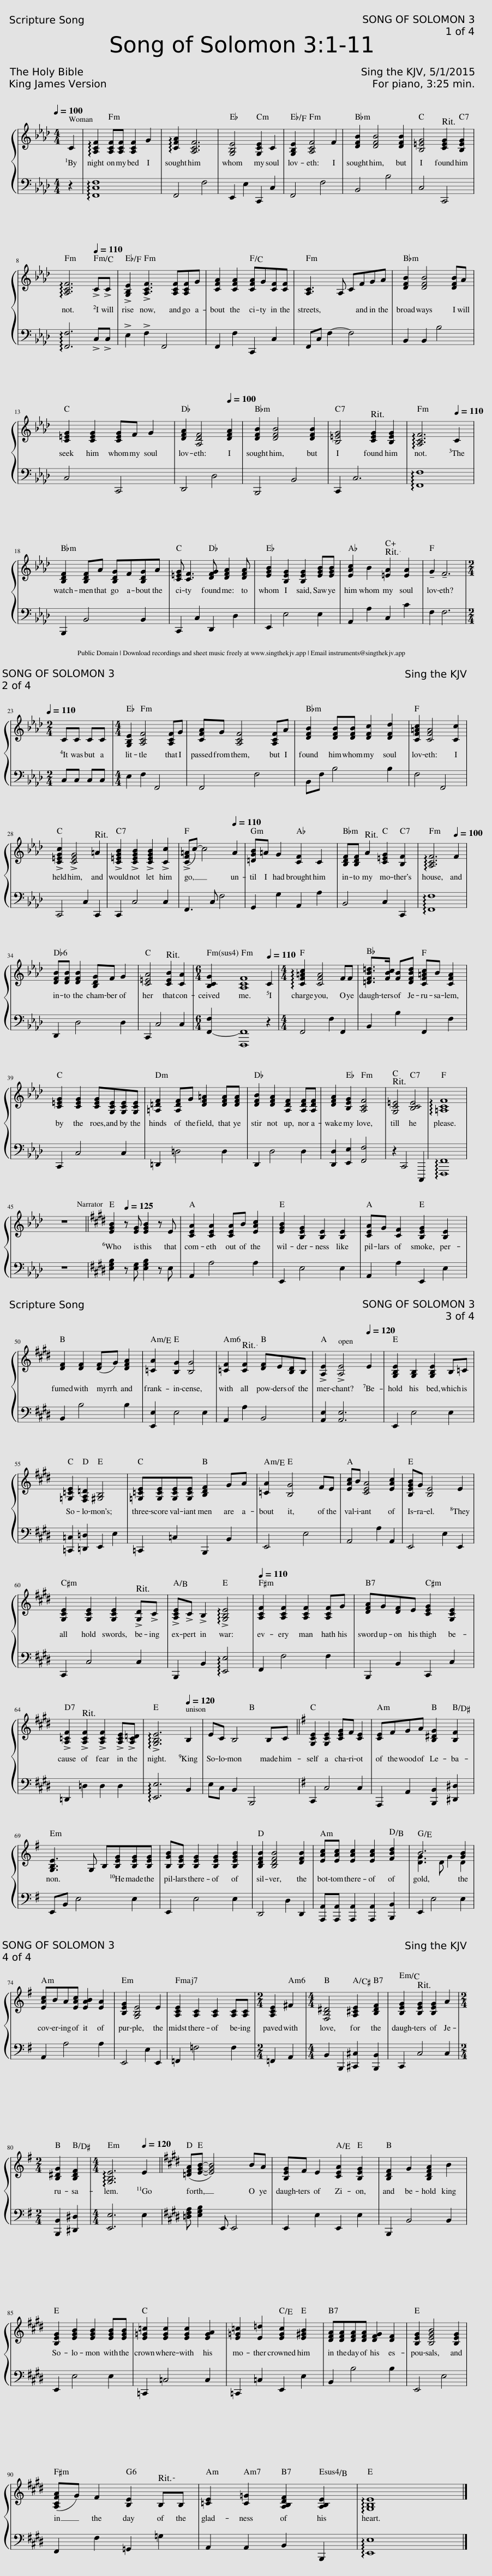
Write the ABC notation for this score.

X:1
%%score { ( 1 3 ) | 2 }
L:1/8
Q:1/4=100
M:4/4
I:linebreak $
K:Ab
V:1 treble
V:3 treble
V:2 bass
V:1
 C2 | !arpeggio![A,CF]2 [A,CF][A,CF] [A,CF]2 G2 | !arpeggio![CFA]2 [A,CF]6 | [G,B,E]4 [G,CE]2 C2 | [G,B,E]2 [A,CF]4 F2 | %5
 [DFB]2 [DFB]4 [DFB]2 | [B,=EG]4 [CEG]2 [B,EG]2 |$ !arpeggio![A,CF]6[Q:1/4=110] !>!C!>!C | !>![G,B,E]2 !>![A,CF]3 [A,CF][A,CF]G | [CFA]2 [CFA]2 [CFA]G[CF][CF] | %10
 [A,C]3 A, CFGA | [DFB]2 [DFB]4 [DFB]A |$ [C=EG]2 [CEG]2 [CEG]F G2 | [DFA]2 [A,DF]4[Q:1/4=100] [DFA]2 | [DFB]2 [DFB]4 [DFB]2 | %15
 [B,=EG]4 [CEG]2 [B,EG]2 | !arpeggio![A,CF]6[Q:1/4=110] C2 |$ [B,DF]2 [B,DF]A [B,DG]F[B,DG]A | [C=EG] [CF]3 [DFG] [DFA]2 [DFA] | [EGB]2 [B,EG]2 [B,EG]2 [EGB][EGB] | %20
 [EAc]2 B2 [=EA]2 [EA]2 | !tenuto!G2 !tenuto!F6 |$[M:2/4][Q:1/4=110] CC CC |[M:4/4] [G,B,E]2 [A,CF]4 [A,CF]G | [CFA]G [A,CF]4 [A,CF]A | %25
 [DFB]2 [DFB][DFB] [DFc]2 [DFd]2 | [CF=Ac]2 [CFA]4 [Cc]2 |$ !>![C=EGc]2 !>![CEG]4 =A2 | !>![C=EGB]2 !>![CEGB]2 !>![CEGB]2 !>![Cc]2 | (!>![CF=A]c-) c4[Q:1/4=110] A2 | %30
 [=DGB]=A G2 [CF]2 C2 | [B,DF][B,DF] A2 [C=EG]2 [B,F]2 | !arpeggio![A,CF]6[Q:1/4=100] F2 |$ [DFB][DFB] [DFB]2 [B,DG]F G2 | [C=EA]4 [CEB]2 [CA]2 | %35
[M:6/4] [B,CG]2 [A,CF]8[Q:1/4=110] C2 |[M:4/4] !arpeggio![CF=Ac]2 [CFA]4 FF | [=DFB=d]>[FBc] [FB][DFBd] [CF=Ac]B [CFA]2 |$ [C=EG]2 [CEG]2 [CEG][G,CE][G,CE][G,CE] | [=A,=DF]2 [A,DF]G [DF=A]2 [DFA][DFA] | %40
 [DFB]2 [DFA]2 [A,DF]2 [A,DF][A,DF] | [DFA]2 [B,EG]2 [A,CF]4 | [G,C=E]4 [B,CE]4 | !arpeggio![=A,CF]8 |$ z8 || %45
[K:E] [EGB]2[Q:1/4=125] z [EG] [EGB]2 z E | [CEA]2 [CEA]2 [CEA]B [EAc]2 | [EGB]2 [B,EG]2 [B,E]2 [B,E]2 | [CEA]G [CF]2 [B,EG]2 [B,E]2 |$ [DF]2 [DF]2 ([DF]G) [DFA]2 | %50
 [=CA]2 [B,G]2 [B,G]4 | [=CF]2 [CF]2 [DF]E[B,D]B, | !>![A,E]2 !>![A,E]4[Q:1/4=120] E2 | [G,B,E]2 [G,B,]2 [G,B,E]2 B,=C |$ [=G,=CE]2 [F,A,=D]2 [^G,B,]4 | %55
 [=G,=CE][G,CE][G,CE][G,CE] [B,DF]2 GA | [=CA]2 [B,G]4 FE | [EAc]B [CEA]4 [EAc]2 | [B,EGB]G [B,E]4 E2 |$ [G,CE]2 [G,CE]2 [G,CE]2 !>![G,D]!>!C | %60
 !>![A,CE]!>!C !>!B,2 !arpeggio!!>![G,B,E]4 |[Q:1/4=110] [A,CF]2 [A,CF]2 [A,CF]2 [A,CF]G | [DFA]G[DF]E [CEG]2 [G,CE]2 |$ !>![A,=CF]2 !>![A,CF]2 !>![A,CF]2 !>![A,CE]!>![A,C=D] | !arpeggio!!>![G,B,E]6[Q:1/4=120] B,2 | %65
 EC B,4 B,C ||[K:G] [G,CE]2 [G,CE]2 [CEG]F [CE]2 | [CE]FGA [B,^DG]2 [B,F]2 |$ [G,B,E]3 G, B,[B,EG][B,EG][B,EG] | [B,GB][B,EG] [B,EG]2 [B,EG]2 [B,EGB]2 | %70
 [B,DFB]2 [B,DFB]4 [DFB]2 | [EAc][EAc] [EAc]2 [EAc]2 [FBd]2 | B6 [GB]2 |$ [EAc]BA[EAc] [EAB]2 [EA]2 | [B,EG]2 [G,B,E]4 E2 | %75
 [A,CE]2 [A,C]2 [A,C]2 [A,C][A,C] |[M:2/4] [A,CE]2 ^F2 |[M:4/4] [F,B,^D]4 [A,^CE]2 [B,DF]2 | [B,EG]2 [B,EG]2 [B,EG]2 A2 |$[M:2/4] [B,^DG]2 [B,DF]2 | %80
[M:4/4] !arpeggio![G,B,E]6[Q:1/4=120] E2 ||[K:E] ([=DFA][EGB]- [EGB]4) BA | [B,EG]F E2 [CEA]2 [B,EG]2 | [B,DF]2 G2 [B,DFA]2 B2 |$ [B,EG]2 [EGB]2 [EGB]2 [EGB][EGB] | %85
 [E=G=c]2 [EGc]2 [EGc]2 [EGA]2 | [E=G=c]2 [E=d]2 [EGc]2 [E^GB]2 | [DFA][DFA][DFA][DFA] [DFG]2 [DF]2 | [B,EG]2 [B,EGB]4 [B,EG]2 |$ ([A,CFA]G) F2 [B,E]2 B,B, | %90
 [=CE]2 [C=G]2 [A,B,DF]2 [A,B,E]2 | !arpeggio![G,B,E]8 |] %92
V:2
 z2 | !arpeggio![F,,C,F,]8 | F,,4 F,4 | E,,2 E,2 C,,2 C,2 | F,,4 F,4 | %5
 B,,4 B,4 | C,4 C,,4 |$ !arpeggio![F,,F,]6 !>!C,!>!C, | !>!E,2 !>!F,2 F,,4 | F,,2 F,2 C,,2 C,2 | %10
 F,,C, F,2- F,4 | B,,2 B,,2 B,4 |$ C,4 C,,4 | D,,4 D,4 | B,,,4 B,,4 | %15
 C,,2 C,6 | !arpeggio![F,,F,]8 |$ B,,,2 B,,4 B,,2 | C,,2 C,2 D,,2 D,2 | E,,2 E,4 E,2 | %20
 A,,2 A,2 C,2 C2 | F,2 F,6 |$[M:2/4] C,C, C,C, |[M:4/4] E,2 F,2 F,,4 | F,,4 F,4 | %25
 B,,F, B,4 B,2 | F,4 F,,4 |$ C,,4 C,2 C,,2 | C,,2 C,4 C,2 | F,,3 C, F,4 | %30
 G,,2 G,2 A,,2 A,2 | B,,4 C,2 C,,2 | !arpeggio![F,,F,]8 |$ D,,2 D,4 D,2 | C,,2 C,4 C,2 | %35
[M:6/4] [F,,-F,]2 [F,,,F,,]8 z2 |[M:4/4] F,,4 F,2 F,,2 | B,,2 B,2 F,,2 F,2 |$ C,,2 C,4 C,2 | =D,,2 =D,4 D,2 | %40
 D,,2 D,4 D,2 | [D,,D,]2 [E,,E,]2 [F,,F,]4 | z2 C,,4 C,,,2 | !arpeggio![F,,,F,,]8 |$ z8 || %45
[K:E] [E,G,B,]2 z [E,G,] [E,G,B,]2 z E, | A,,2 A,4 A,2 | E,,2 E,4 E,2 | A,,2 A,2 E,,2 E,2 |$ B,,2 B,4 B,2 | %50
 [E,,E,]2 E,4 E,2 | A,,2 A,2 B,,4 | [A,,E,]2 [A,,E,]6 | E,,2 E,4 E,2 |$ [=C,,=C,]2 [=D,,=D,]2 E,,2 E,2 | %55
 =C,,2 =C,2 B,,,2 B,,2 | E,,4 E,4 | A,,4 A,2 A,,2 | E,,4 E,2 E,,2 |$ C,,2 C,4 C,2 | %60
 B,,,2 B,,2 !arpeggio![E,,E,]4 | F,,2 F,4 F,2 | B,,,2 B,,2 C,,2 C,2 |$ =D,,2 =D,2 D,2 D,2 | !arpeggio![E,,E,]6 B,,2 | %65
 E,C, B,,2 B,,,4 ||[K:G] C,,2 C,4 C,2 | A,,,2 A,,2 [B,,,B,,]2 [^D,,^D,]2 |$ E,,B,, E,4 E,2 | E,,2 E,4 E,2 | %70
 D,,4 D,2 D,,2 | [A,,,A,,][A,,,A,,] [A,,,A,,]2 [A,,,A,,]2 [B,,,B,,]2 | E,,2 E,4 E,2 |$ A,,2 A,4 A,2 | E,,4 E,2 E,,2 | %75
 =F,,2 =F,4 F,2 |[M:2/4] =F,,2 A,,2 |[M:4/4] B,,2 B,,,2 [^C,,^C,]2 [B,,,B,,]2 | C,,2 C,4 C,2 |$[M:2/4] [B,,,B,,]2 [^D,,^D,]2 | %80
[M:4/4] [E,,E,]6 E,2 ||[K:E] [=D,F,A,] [E,G,B,]2 E,, E,,4 | E,,2 E,2 E,,2 E,2 | B,,,2 B,,4 B,,2 |$ E,,2 E,4 E,2 | %85
 =C,,2 =C,4 C,2 | =C,,2 =C,2 E,,2 E,2 | B,,2 B,4 B,2 | E,,4 E,4 |$ F,,2 F,2 =G,,2 =G,2 | %90
 A,,2 A,,2 B,,2 B,,,2 | !arpeggio![E,,E,]8 |] %92
V:3
 x2 | x8 | x8 | x8 | x8 | %5
 x8 | x8 |$ x8 | x8 | x8 | %10
 x8 | x8 |$ x8 | x8 | x8 | %15
 x8 | x8 |$ x8 | x8 | x8 | %20
 x8 | x8 |$[M:2/4] x4 |[M:4/4] x8 | x8 | %25
 x8 | x8 |$ x8 | x8 | x8 | %30
 x8 | x8 | x8 |$ x8 | x8 | %35
[M:6/4] x12 |[M:4/4] x8 | x8 |$ x8 | x8 | %40
 x8 | x8 | x8 | x8 |$ x8 || %45
[K:E] x8 | x8 | x8 | x8 |$ x8 | %50
 x8 | x8 | x8 | x8 |$ x8 | %55
 x8 | x8 | x8 | x8 |$ x8 | %60
 x8 | x8 | x8 |$ x8 | x8 | %65
 x8 ||[K:G] x8 | x8 |$ x8 | x8 | %70
 x8 | x8 | [DG]3 D G2 D2 |$ x8 | x8 | %75
 x8 |[M:2/4] x4 |[M:4/4] x8 | x8 |$[M:2/4] x4 | %80
[M:4/4] x8 ||[K:E] x8 | x8 | x8 |$ x8 | %85
 x8 | x8 | x8 | x8 |$ x8 | %90
 x8 | x8 |] %92
